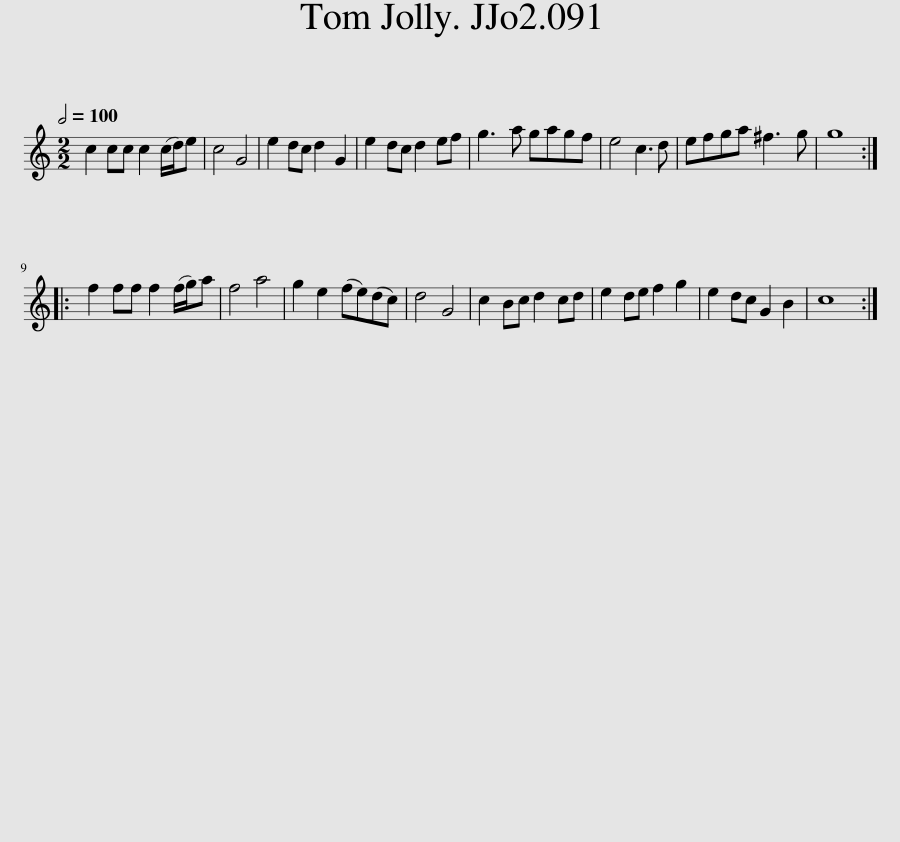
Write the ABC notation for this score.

X:1
L:1/8
Q:1/2=100
M:2/2
I:linebreak $
K:C
V:1 treble
V:1
 c2 cc c2 (c/d/)e | c4 G4 | e2 dc d2 G2 | e2 dc d2 ef | g3 a gagf | %5
 e4 c3 d | efga ^f3 g | g8 ::$ f2 ff f2 (f/g/)a | f4 a4 | %10
 g2 e2 (fe)(dc) | d4 G4 | c2 Bc d2 cd | e2 de f2 g2 | e2 dc G2 B2 | %15
 c8 :| %16
